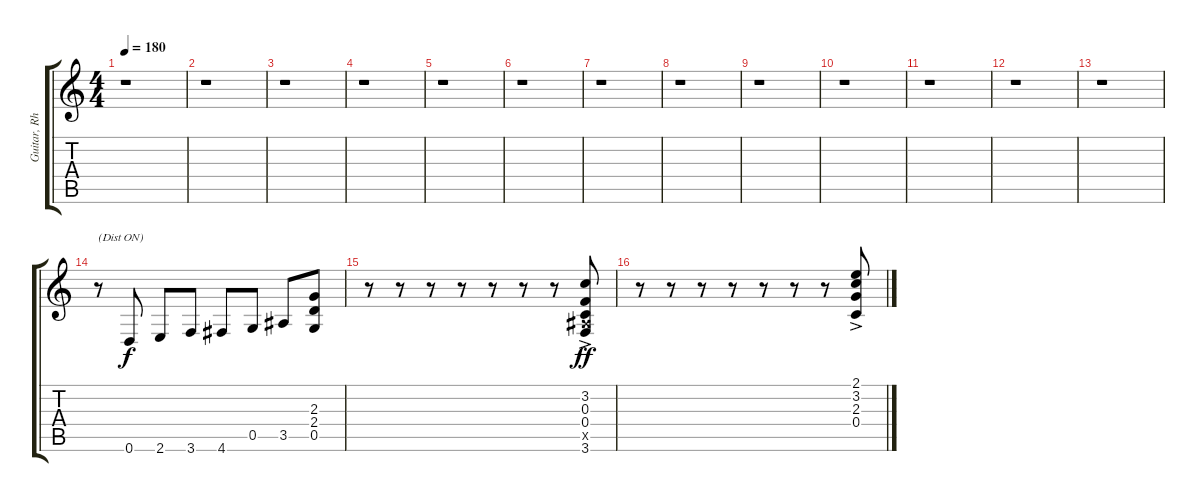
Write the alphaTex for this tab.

\track ("Guitar, Rhythm 1" "Guitar, Rh") {instrument overdrivenguitar}
\staff {score tabs}
\tuning (D4 A3 F3 C3 G2 D2) {hide}
\ts (4 4)
\tempo 180
\clef g2
\ks c
r.1{dy f} |
r.1 |
r.1 |
r.1 |
r.1 |
r.1 |
r.1 |
r.1 |
r.1 |
r.1 |
r.1 |
r.1 |
r.1 |
r.8{txt "(Dist ON)" instrument distortionguitar} 0.6.8 2.6.8 3.6.8 4.6.8 0.5.8 3.5.8 (2.3 2.4 0.5).8 |
r.8 r.8 r.8 r.8 r.8 r.8 r.8 (3.2{ac} 0.3{ac} 0.4{ac} 3.5{ac x} 3.6{ac}).8{dy ff} |
r.8 r.8 r.8 r.8 r.8 r.8 r.8 (2.1{ac} 3.2{ac} 2.3{ac} 0.4{ac}).8
